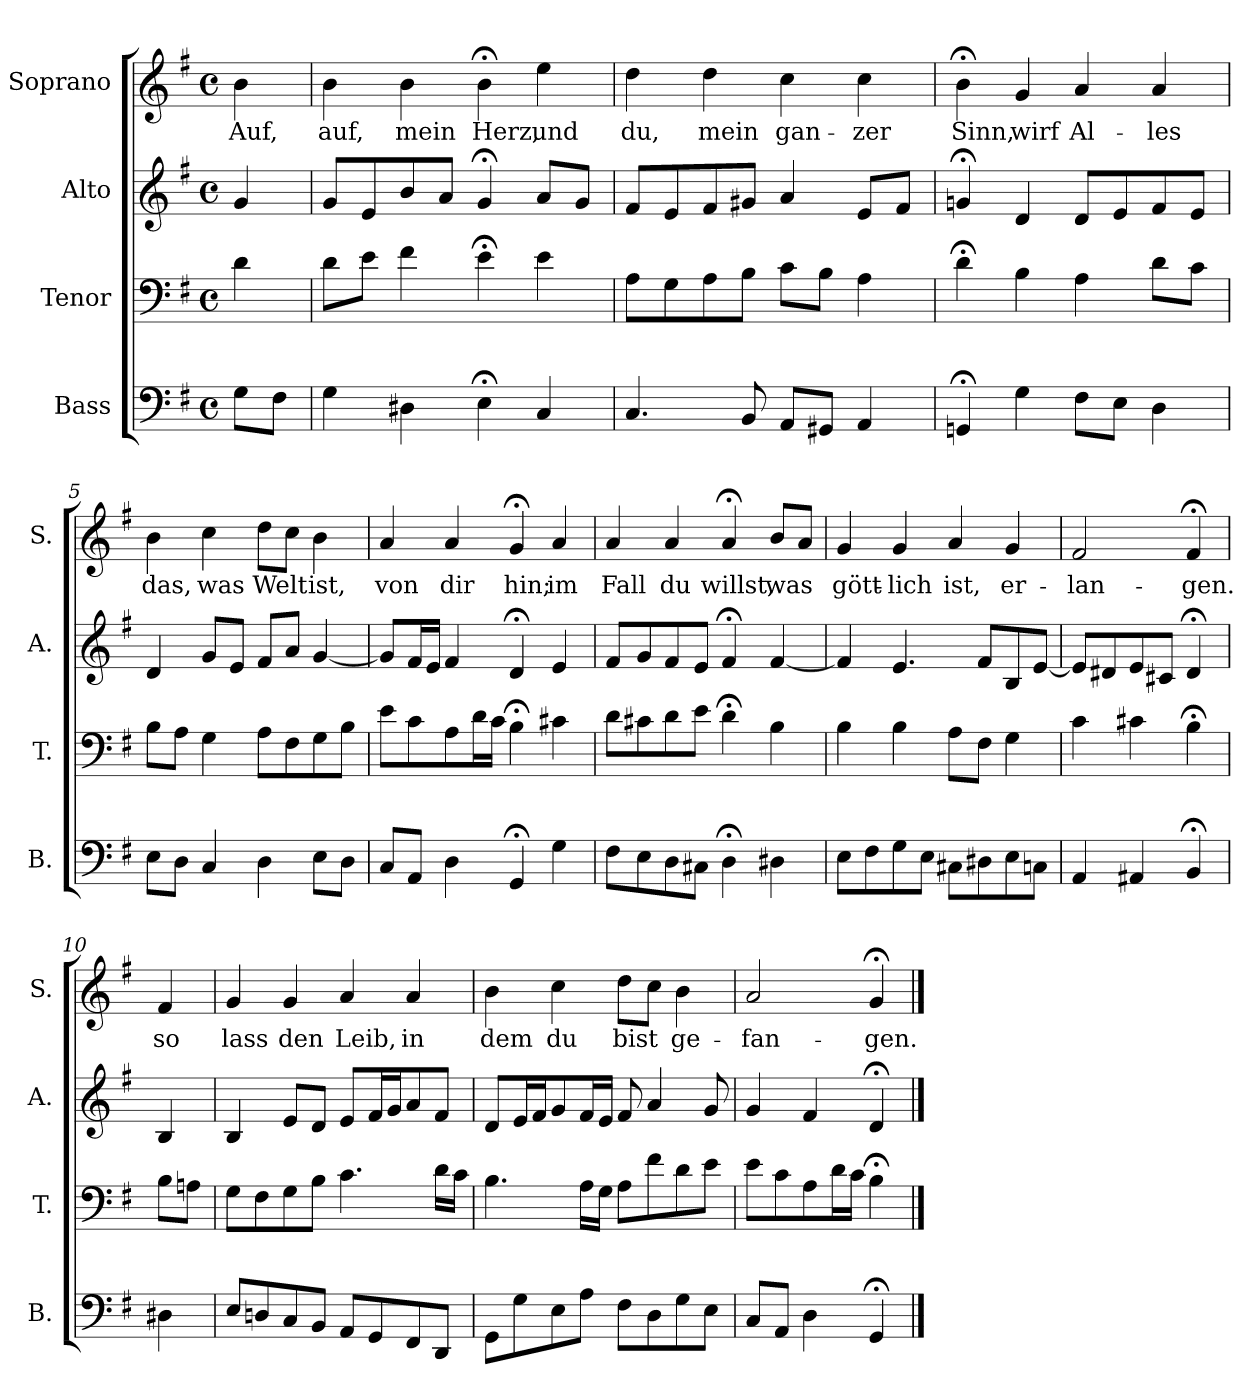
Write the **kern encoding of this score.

**kern	**kern	**kern	**kern	**text
*part4	*part3	*part2	*part1	*part1
*staff4	*staff3	*staff2	*staff1	*staff1
*I"Bass	*I"Tenor	*I"Alto	*I"Soprano	*
*I'B.	*I'T.	*I'A.	*I'S.	*
*clefF4	*clefF4	*clefG2	*clefG2	*
*k[f#]	*k[f#]	*k[f#]	*k[f#]	*
*G:	*G:	*G:	*G:	*
*M4/4	*M4/4	*M4/4	*M4/4	*
*met(c)	*met(c)	*met(c)	*met(c)	*
=1	=1	=1	=1	=1
!	!	!	!	!LO:LY:b
8G\L	4d\	4g/	4b\	Auf,
8F#\J	.	.	.	.
=2	=2	=2	=2	=2
!	!	!	!	!LO:LY:b
4G\	8d\L	8g/L	4b\	auf,
.	8e\J	8e/	.	.
!	!	!	!	!LO:LY:b
4D#X\	4f#\	8b/	4b\	mein
.	.	8a/J	.	.
!	!	!	!	!LO:LY:b
4E;<\	4e;<\	4g;</	4b;<\	Herz,
!	!	!	!	!LO:LY:b
4C/	4e\	8a/L	4ee\	und
.	.	8g/J	.	.
=3	=3	=3	=3	=3
!	!	!	!	!LO:LY:b
4.C/	8A\L	8f#/L	4dd\	du,
.	8G\	8e/	.	.
!	!	!	!	!LO:LY:b
.	8A\	8f#/	4dd\	mein
8BB/	8B\J	8g#X/J	.	.
!	!	!	!	!LO:LY:b
8AA/L	8c\L	4a/	4cc\	gan-
8GG#X/J	8B\J	.	.	.
!	!	!	!	!LO:LY:b
4AA/	4A\	8e/L	4cc\	-zer
.	.	8f#/J	.	.
=4	=4	=4	=4	=4
!	!	!	!	!LO:LY:b
4GGn;</	4d;<\	4gn;</	4b;<\	Sinn,
!	!	!	!	!LO:LY:b
4G\	4B\	4d/	4g/	wirf
!	!	!	!	!LO:LY:b
8F#\L	4A\	8d/L	4a/	Al-
8E\J	.	8e/	.	.
!	!	!	!	!LO:LY:b
4D\	8d\L	8f#/	4a/	-les
.	8c\J	8e/J	.	.
=5	=5	=5	=5	=5
!	!	!	!	!LO:LY:b
8E\L	8B\L	4d/	4b\	das,
8D\J	8A\J	.	.	.
!	!	!	!	!LO:LY:b
4C/	4G\	8g/L	4cc\	was
.	.	8e/J	.	.
!	!	!	!	!LO:LY:b
4D\	8A\L	8f#/L	8dd\L	Welt
.	8F#\	8a/J	8cc\J	.
!	!	!	!	!LO:LY:b
8E\L	8G\	[4g/	4b\	ist,
8D\J	8B\J	.	.	.
!!LO:LB:g=z
=6	=6	=6	=6	=6
!	!	!	!	!LO:LY:b
8C/L	8e\L	8g/L]	4a/	von
8AA/J	8c\	16f#/L	.	.
.	.	16e/JJ	.	.
!	!	!	!	!LO:LY:b
4D\	8A\	4f#/	4a/	dir
.	16d\L	.	.	.
.	16c\JJ	.	.	.
!	!	!	!	!LO:LY:b
4GG;</	4B;<\	4d;</	4g;</	hin;
!	!	!	!	!LO:LY:b
4G\	4c#X\	4e/	4a/	im
=7	=7	=7	=7	=7
!	!	!	!	!LO:LY:b
8F#\L	8d\L	8f#/L	4a/	Fall
8E\	8c#X\	8g/	.	.
!	!	!	!	!LO:LY:b
8D\	8d\	8f#/	4a/	du
8C#X\J	8e\J	8e/J	.	.
!	!	!	!	!LO:LY:b
4D;<\	4d;<\	4f#;</	4a;</	willst,
!	!	!	!	!LO:LY:b
4D#X\	4B\	[4f#/	8b/L	was
.	.	.	8a/J	.
=8	=8	=8	=8	=8
!	!	!	!	!LO:LY:b
8E\L	4B\	4f#/]	4g/	gött-
8F#\	.	.	.	.
!	!	!	!	!LO:LY:b
8G\	4B\	4.e/	4g/	-lich
8E\J	.	.	.	.
!	!	!	!	!LO:LY:b
8C#X\L	8A\L	.	4a/	ist,
8D#X\	8F#\J	8f#/L	.	.
!	!	!	!	!LO:LY:b
8E\	4G\	8B/	4g/	er-
8Cn\J	.	[8e/J	.	.
=9	=9	=9	=9	=9
!	!	!	!	!LO:LY:b
4AA/	4c\	8e/L]	2f#/	-lan-
.	.	8d#X/	.	.
4AA#X/	4c#X\	8e/	.	.
.	.	8c#X/J	.	.
!	!	!	!	!LO:LY:b
4BB;</	4B;<\	4d#;</	4f#;</	-gen.
!!LO:PB:g=z
=10	=10	=10	=10	=10
!	!	!	!	!LO:LY:b
4D#X\	8B\L	4B/	4f#/	so
.	8An\J	.	.	.
=11	=11	=11	=11	=11
!	!	!	!	!LO:LY:b
8E/L	8G\L	4B/	4g/	lass
8Dn/	8F#\	.	.	.
!	!	!	!	!LO:LY:b
8C/	8G\	8e/L	4g/	den
8BB/J	8B\J	8d/J	.	.
!	!	!	!	!LO:LY:b
8AA/L	4.c\	8e/L	4a/	Leib,
8GG/	.	16f#/L	.	.
.	.	16g/J	.	.
!	!	!	!	!LO:LY:b
8FF#/	.	8a/	4a/	in
8DD/J	16d\LL	8f#/J	.	.
.	16c\JJ	.	.	.
=12	=12	=12	=12	=12
!	!	!	!	!LO:LY:b
8GG\L	4.B\	8d/L	4b\	dem
8G\	.	16e/L	.	.
.	.	16f#/J	.	.
!	!	!	!	!LO:LY:b
8E\	.	8g/	4cc\	du
8A\J	16A\LL	16f#/L	.	.
.	16G\JJ	16e/JJ	.	.
!	!	!	!	!LO:LY:b
8F#\L	8A\L	8f#/	8dd\L	bist
8D\	8f#\	4a/	8cc\J	.
!	!	!	!	!LO:LY:b
8G\	8d\	.	4b\	ge-
8E\J	8e\J	8g/	.	.
=13	=13	=13	=13	=13
!	!	!	!	!LO:LY:b
8C/L	8e\L	4g/	2a/	-fan-
8AA/J	8c\	.	.	.
4D\	8A\	4f#/	.	.
.	16d\L	.	.	.
.	16c\JJ	.	.	.
!	!	!	!	!LO:LY:b
4GG;</	4B;<\	4d;</	4g;</	-gen.
==	==	==	==	==
*-	*-	*-	*-	*-
